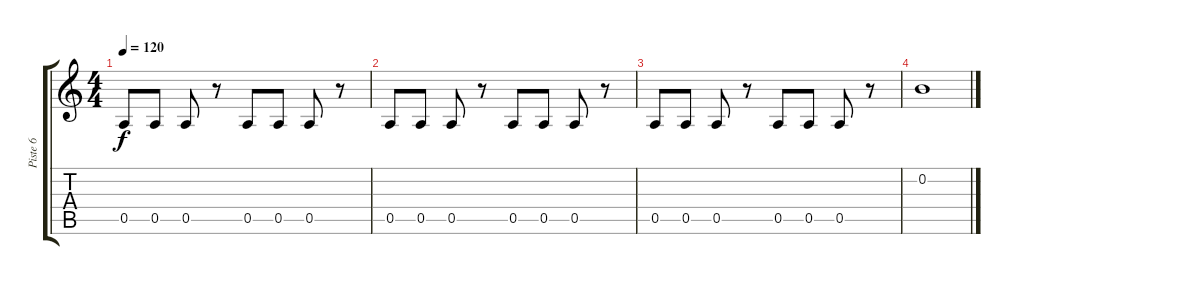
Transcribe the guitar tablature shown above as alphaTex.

\track ("Piste 6" "Piste 6") {instrument acousticbass}
\staff {score tabs}
\tuning (E4 B3 G3 D3 A2 E2) {hide}
\ts (4 4)
\tempo 120
\clef g2
\ks c
0.5.8{dy f} 0.5.8 0.5.8 r.8 0.5.8 0.5.8 0.5.8 r.8 |
0.5.8 0.5.8 0.5.8 r.8 0.5.8 0.5.8 0.5.8 r.8 |
0.5.8 0.5.8 0.5.8 r.8 0.5.8 0.5.8 0.5.8 r.8 |
0.2.1
